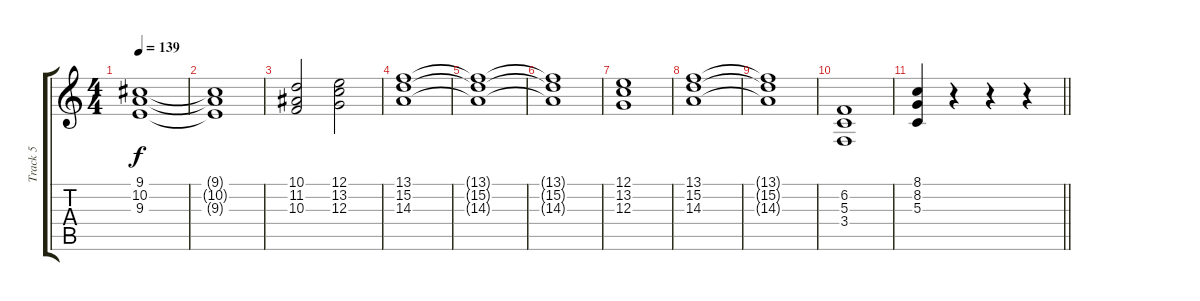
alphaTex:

\track ("Track 5" "Track 5") {instrument pad4choir}
\staff {score tabs}
\tuning (E4 B3 G3 D3 A2 E2) {hide}
\ts (4 4)
\tempo 139
\clef g2
\ks c
(9.1{t} 10.2{t} 9.3{t}).1{dy f} |
(9.1{t} 10.2{t} 9.3{t}).1 |
(10.1 11.2 10.3).2 (12.1 13.2 12.3).2 |
(13.1 15.2 14.3).1 |
(13.1{t} 15.2{t} 14.3{t}).1 |
(13.1{t} 15.2{t} 14.3{t}).1 |
(12.1 13.2 12.3).1 |
(13.1 15.2 14.3).1 |
(13.1{t} 15.2{t} 14.3{t}).1 |
(6.2 5.3 3.4).1 |
\barLineRight lightlight
(8.1 8.2 5.3).4 r.4 r.4 r.4
